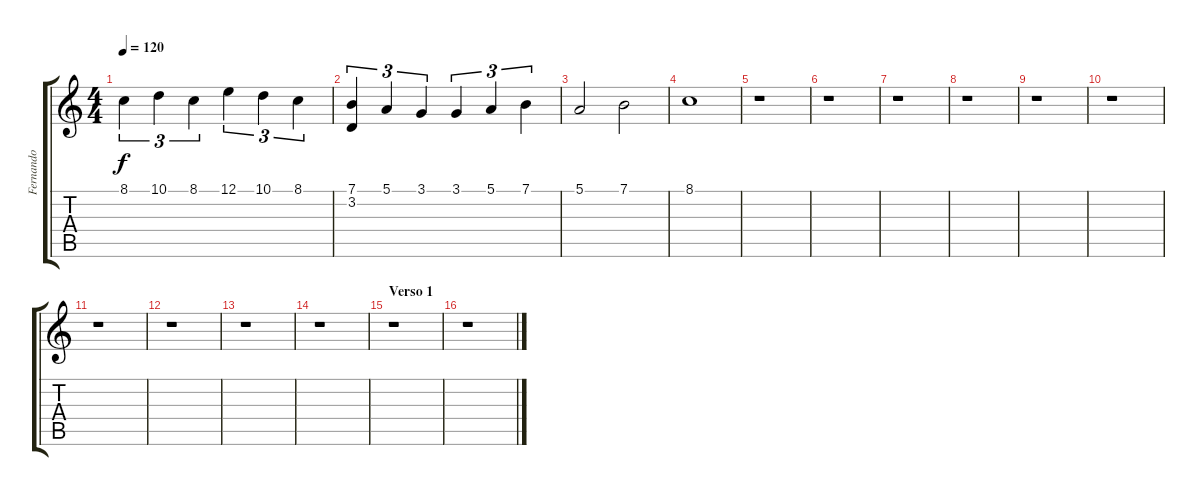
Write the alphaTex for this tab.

\track ("Fernando" "Fernando") {instrument flute}
\staff {score tabs}
\tuning (E4 B3 G3 D3 A2 E2) {hide}
\ts (4 4)
\tempo 120
\clef g2
\ks c
8.1.4{tu (3 2) dy f} 10.1.4{tu (3 2)} 8.1.4{tu (3 2)} 12.1.4{tu (3 2)} 10.1.4{tu (3 2)} 8.1.4{tu (3 2)} |
(7.1 3.2).4{tu (3 2)} 5.1.4{tu (3 2)} 3.1.4{tu (3 2)} 3.1.4{tu (3 2)} 5.1.4{tu (3 2)} 7.1.4{tu (3 2)} |
5.1.2 7.1.2 |
8.1.1 |
r.1 |
r.1 |
r.1 |
r.1 |
r.1 |
r.1 |
r.1 |
r.1 |
r.1 |
r.1 |
\section ("" "Verso 1")
r.1 |
r.1
